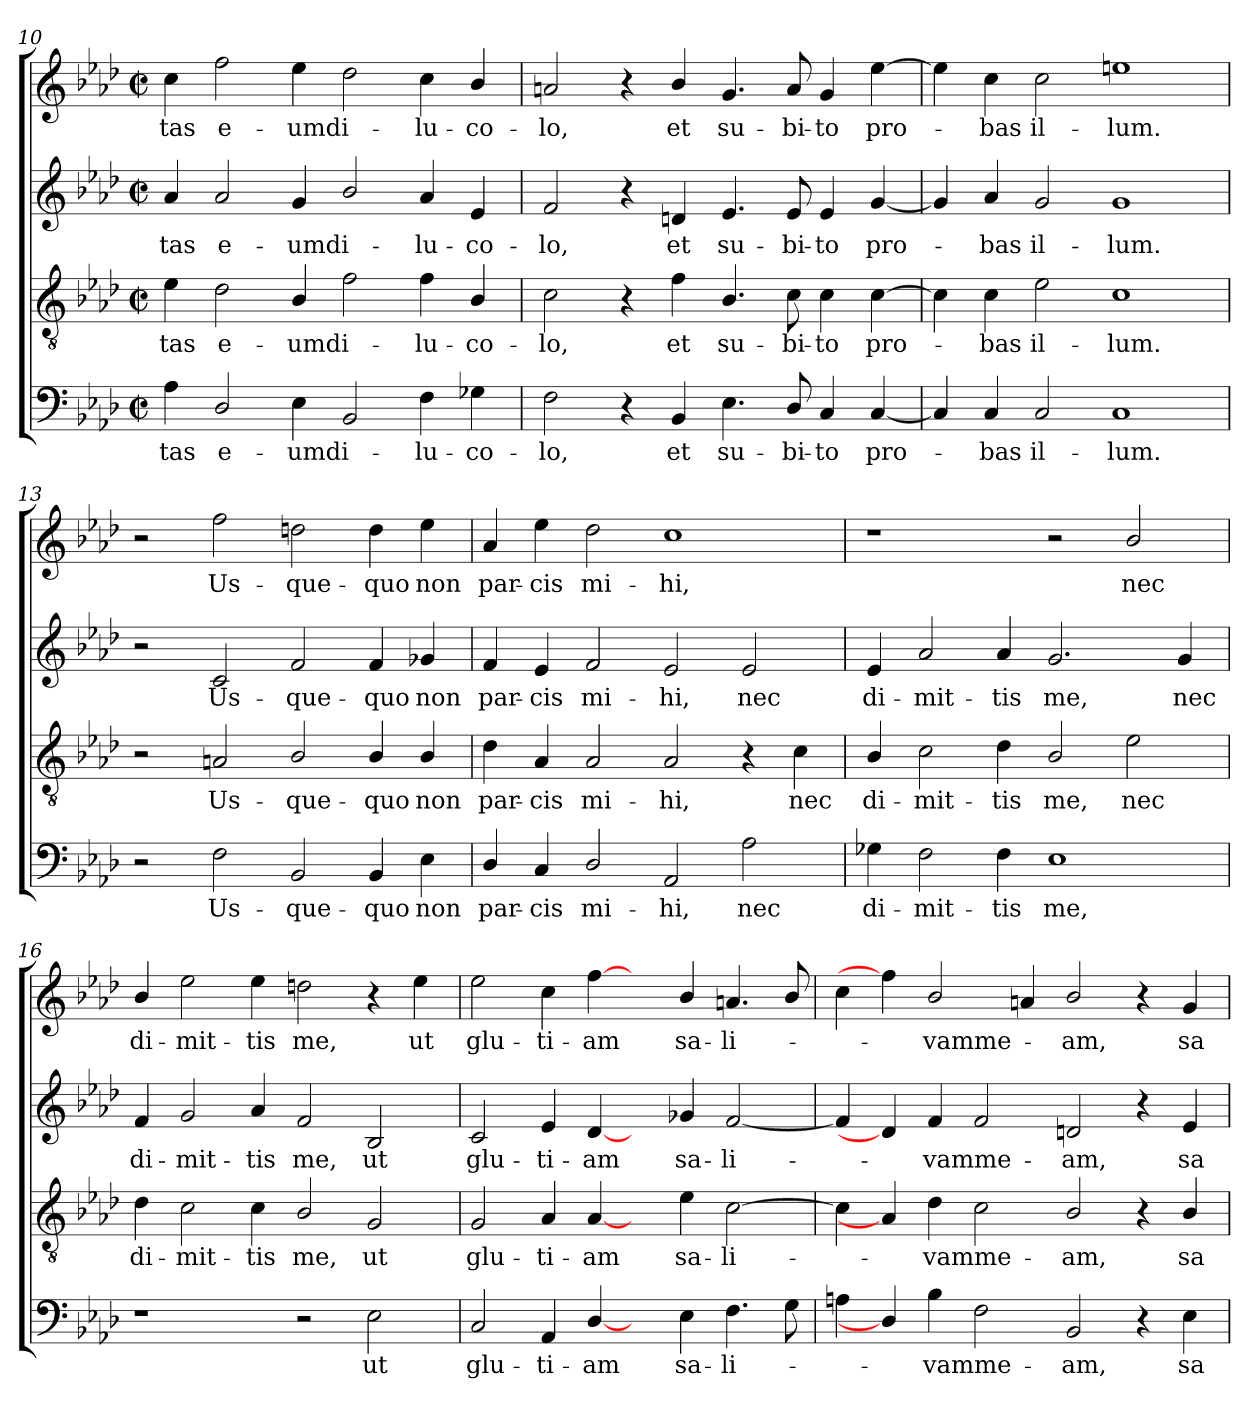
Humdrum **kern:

**kern	**text	**kern	**text	**kern	**text	**kern	**text
*part4	*part4	*part3	*part3	*part2	*part2	*part1	*part1
*staff4	*staff4	*staff3	*staff3	*staff2	*staff2	*staff1	*staff1
!!LO:LB:g=z
*clefF4	*	*clefGv2	*	*clefG2	*	*clefG2	*
*k[b-e-a-d-]	*	*k[b-e-a-d-]	*	*k[b-e-a-d-]	*	*k[b-e-a-d-]	*
*A-:	*	*A-:	*	*A-:	*	*A-:	*
*M2/2	*	*M2/2	*	*M2/2	*	*M2/2	*
*met(c|)	*	*met(c|)	*	*met(c|)	*	*met(c|)	*
=10	=10	=10	=10	=10	=10	=10	=10
!	!LO:LY:b	!	!LO:LY:b	!	!LO:LY:b	!	!LO:LY:b
4A-\	tas	4e-\	tas	4a-/	tas	4cc\	tas
!	!LO:LY:b	!	!LO:LY:b	!	!LO:LY:b	!	!LO:LY:b
2D-/	e-	2d-\	e-	2a-/	e-	2ff\	e-
!	!LO:LY:b	!	!LO:LY:b	!	!LO:LY:b	!	!LO:LY:b
4E-\	-umdi-	4B-/	-umdi-	4g/	-umdi-	4ee-\	-umdi-
2BB-/	.	2f\	.	2b-/	.	2dd-\	.
!	!LO:LY:b	!	!LO:LY:b	!	!LO:LY:b	!	!LO:LY:b
4F\	-lu-	4f\	-lu-	4a-/	-lu-	4cc\	-lu-
!	!LO:LY:b:rj	!	!LO:LY:b:rj	!	!LO:LY:b:rj	!	!LO:LY:b:rj
4G-X\	-co-	4B-/	-co-	4e-/	-co-	4b-/	-co-
=11	=11	=11	=11	=11	=11	=11	=11
!	!LO:LY:b	!	!LO:LY:b	!	!LO:LY:b	!	!LO:LY:b
2F\	-lo,	2c\	-lo,	2f/	-lo,	2an/	-lo,
4r	.	4r	.	4r	.	4r	.
!	!LO:LY:b	!	!LO:LY:b	!	!LO:LY:b	!	!LO:LY:b
4BB-/	et	4f\	et	4dn/	et	4b-/	et
!	!LO:LY:b	!	!LO:LY:b	!	!LO:LY:b	!	!LO:LY:b
4.E-\	su-	4.B-/	su-	4.e-/	su-	4.g/	su-
!	!LO:LY:b	!	!LO:LY:b	!	!LO:LY:b	!	!LO:LY:b
8D-/	-bi-	8c\	-bi-	8e-/	-bi-	8a/	-bi-
!	!LO:LY:b:rj	!	!LO:LY:b:rj	!	!LO:LY:b:rj	!	!LO:LY:b:rj
4C/	-to	4c\	-to	4e-/	-to	4g/	-to
!	!LO:LY:b	!	!LO:LY:b	!	!LO:LY:b	!	!LO:LY:b
[<4C/	pro-	[>4c\	pro-	[<4g/	pro-	[>4ee-\	pro-
=12	=12	=12	=12	=12	=12	=12	=12
4C/]	.	4c\]	.	4g/]	.	4ee-\]	.
!	!LO:LY:b	!	!LO:LY:b	!	!LO:LY:b	!	!LO:LY:b
4C/	-bas	4c\	-bas	4a-/	-bas	4cc\	-bas
!	!LO:LY:b	!	!LO:LY:b	!	!LO:LY:b	!	!LO:LY:b
2C/	il-	2e-\	il-	2g/	il-	2cc\	il-
!	!LO:LY:b	!	!LO:LY:b	!	!LO:LY:b	!	!LO:LY:b
1C	-lum.	1c	-lum.	1g	-lum.	1een	-lum.
=13	=13	=13	=13	=13	=13	=13	=13
2r	.	2r	.	2r	.	2r	.
!	!LO:LY:b	!	!LO:LY:b	!	!LO:LY:b	!	!LO:LY:b
2F\	Us-	2An/	Us-	2c/	Us-	2ff\	Us-
!	!LO:LY:b	!	!LO:LY:b	!	!LO:LY:b	!	!LO:LY:b
2BB-/	-que-	2B-/	-que-	2f/	-que-	2ddn\	-que-
!	!LO:LY:b:rj	!	!LO:LY:b:rj	!	!LO:LY:b:rj	!	!LO:LY:b:rj
4BB-/	-quo	4B-/	-quo	4f/	-quo	4dd\	-quo
!	!LO:LY:b	!	!LO:LY:b	!	!LO:LY:b	!	!LO:LY:b
4E-\	non	4B-/	non	4g-X/	non	4ee-\	non
=14	=14	=14	=14	=14	=14	=14	=14
!	!LO:LY:b	!	!LO:LY:b	!	!LO:LY:b	!	!LO:LY:b
4D-/	par-	4d-\	par-	4f/	par-	4a-/	par-
!	!LO:LY:b:rj	!	!LO:LY:b:rj	!	!LO:LY:b:rj	!	!LO:LY:b:rj
4C/	-cis	4A-/	-cis	4e-/	-cis	4ee-\	-cis
!	!LO:LY:b	!	!LO:LY:b	!	!LO:LY:b	!	!LO:LY:b
2D-/	mi-	2A-/	mi-	2f/	mi-	2dd-\	mi-
!	!LO:LY:b	!	!LO:LY:b	!	!LO:LY:b	!	!LO:LY:b
2AA-/	-hi,	2A-/	-hi,	2e-/	-hi,	1cc	-hi,
!	!LO:LY:b	!	!	!	!LO:LY:b	!	!
2A-\	nec	4r	.	2e-/	nec	.	.
!	!	!	!LO:LY:b	!	!	!	!
.	.	4c\	nec	.	.	.	.
!!LO:PB:g=z
=15	=15	=15	=15	=15	=15	=15	=15
!	!LO:LY:b	!	!LO:LY:b	!	!LO:LY:b	!	!
4G-X\	di-	4B-/	di-	4e-/	di-	1r	.
!	!LO:LY:b	!	!LO:LY:b	!	!LO:LY:b	!	!
2F\	-mit-	2c\	-mit-	2a-/	-mit-	.	.
!	!LO:LY:b	!	!LO:LY:b	!	!LO:LY:b	!	!
4F\	-tis	4d-\	-tis	4a-/	-tis	.	.
!	!LO:LY:b	!	!LO:LY:b	!	!LO:LY:b	!	!
1E-	me,	2B-/	me,	2.g/	me,	2r	.
!	!	!	!LO:LY:b	!	!	!	!LO:LY:b
.	.	2e-\	nec	.	.	2b-/	nec
!	!	!	!	!	!LO:LY:b	!	!
.	.	.	.	4g/	nec	.	.
=16	=16	=16	=16	=16	=16	=16	=16
!	!	!	!LO:LY:b	!	!LO:LY:b	!	!LO:LY:b
1r	.	4d-\	di-	4f/	di-	4b-/	di-
!	!	!	!LO:LY:b	!	!LO:LY:b	!	!LO:LY:b
.	.	2c\	-mit-	2g/	-mit-	2ee-\	-mit-
!	!	!	!LO:LY:b	!	!LO:LY:b	!	!LO:LY:b
.	.	4c\	-tis	4a-/	-tis	4ee-\	-tis
!	!	!	!LO:LY:b	!	!LO:LY:b	!	!LO:LY:b
2r	.	2B-/	me,	2f/	me,	2ddn\	me,
!	!LO:LY:b	!	!LO:LY:b	!	!LO:LY:b	!	!
2E-\	ut	2G/	ut	2B-/	ut	4r	.
!	!	!	!	!	!	!	!LO:LY:b
.	.	.	.	.	.	4ee-\	ut
=17	=17	=17	=17	=17	=17	=17	=17
!	!LO:LY:b	!	!LO:LY:b	!	!LO:LY:b	!	!LO:LY:b
2C/	glu-	2G/	glu-	2c/	glu-	2ee-\	glu-
!	!LO:LY:b	!	!LO:LY:b	!	!LO:LY:b	!	!LO:LY:b
4AA-/	-ti-	4A-/	-ti-	4e-/	-ti-	4cc\	-ti-
!	!LO:LY:b	!	!LO:LY:b	!	!LO:LY:b	!	!LO:LY:b
[4D-/	-am	[4A-/	-am	[4d-/	-am	[4ff\	-am
4ryy	.	4ryy	.	4ryy	.	4ryy	.
!	!LO:LY:b	!	!LO:LY:b	!	!LO:LY:b	!	!LO:LY:b
4E-\	sa-	4e-\	sa-	4g-X/	sa-	4b-/	sa-
!	!LO:LY:b	!	!LO:LY:b	!	!LO:LY:b	!	!LO:LY:b
4.F\	-li-	[>2c\	-li-	[<2f/	-li-	4.an/	-li-
8G\	.	.	.	.	.	8b-/	.
=18	=18	=18	=18	=18	=18	=18	=18
4An\	.	4c\]	.	4f/]	.	4cc\	.
4D-/]	.	4A-/]	.	4d-/]	.	4ff\]	.
!	!LO:LY:b	!	!LO:LY:b	!	!LO:LY:b	!	!LO:LY:b
4B-\	-vamme-	4d-\	-vamme-	4f/	-vamme-	2b-/	-vamme-
2F\	.	2c\	.	2f/	.	.	.
.	.	.	.	.	.	4an/	.
!	!LO:LY:b	!	!LO:LY:b	!	!LO:LY:b	!	!LO:LY:b
2BB-/	-am,	2B-/	-am,	2dn/	-am,	2b-/	-am,
4r	.	4r	.	4r	.	4r	.
!	!LO:LY:b	!	!LO:LY:b	!	!LO:LY:b	!	!LO:LY:b
4E-\	sa-	4B-/	sa-	4e-/	sa-	4g/	sa-
=	=	=	=	=	=	=	=
*-	*-	*-	*-	*-	*-	*-	*-
